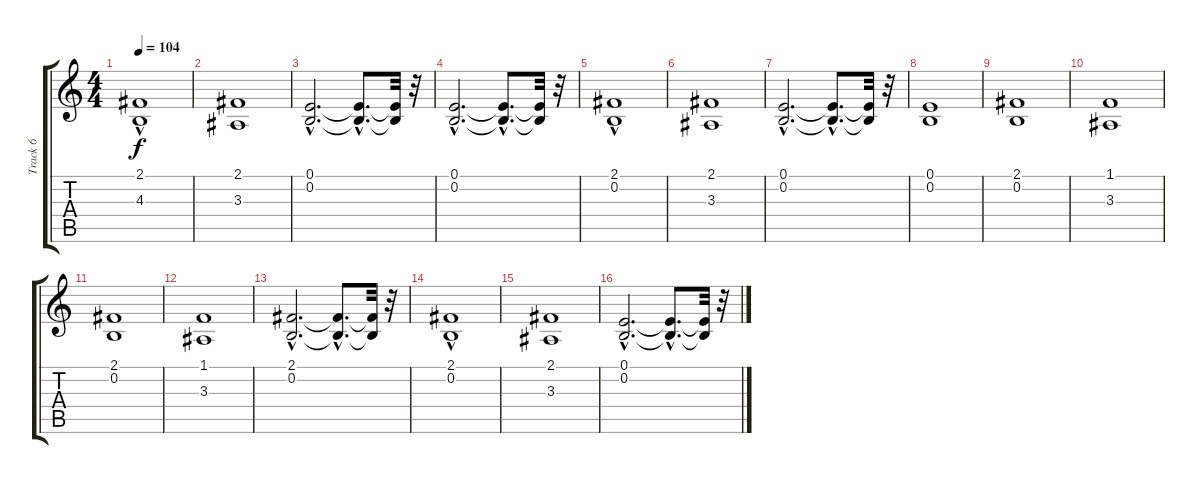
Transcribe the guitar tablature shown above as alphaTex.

\track ("Track 6" "Track 6") {instrument stringensemble2}
\staff {score tabs}
\tuning (E4 B3 G3 D3 A2 E2) {hide}
\ts (4 4)
\tempo 104
\clef g2
\ks c
(2.1{hac} 4.3).1{dy f instrument stringensemble2} |
(2.1 3.3).1 |
(0.1{hac} 0.2{hac}).2{d} (0.1{hac t} 0.2{hac t}).8{d} (0.1{t} 0.2{t}).32 r.32 |
(0.1{hac} 0.2{hac}).2{d} (0.1{hac t} 0.2{hac t}).8{d} (0.1{t} 0.2{t}).32 r.32 |
(2.1{hac} 0.2).1 |
(2.1 3.3).1 |
(0.1{hac} 0.2{hac}).2{d} (0.1{hac t} 0.2{hac t}).8{d} (0.1{t} 0.2{t}).32 r.32 |
(0.1 0.2).1 |
(2.1 0.2).1 |
(1.1 3.3).1 |
(2.1 0.2).1 |
(1.1 3.3).1 |
(2.1{hac} 0.2{hac}).2{d} (2.1{hac t} 0.2{hac t}).8{d} (2.1{t} 0.2{t}).32 r.32 |
(2.1{hac} 0.2).1 |
(2.1 3.3).1 |
(0.1{hac} 0.2{hac}).2{d} (0.1{hac t} 0.2{hac t}).8{d} (0.1{t} 0.2{t}).32 r.32
